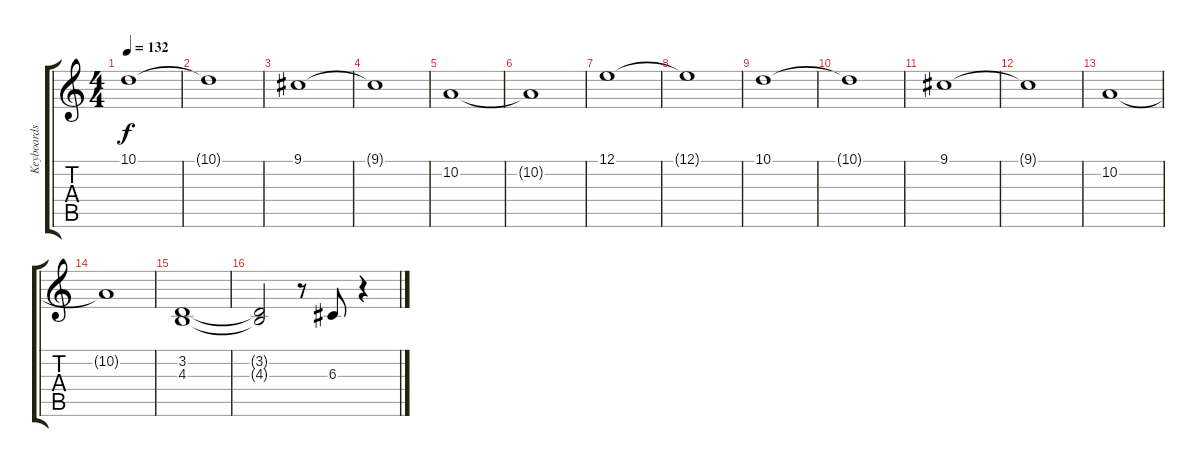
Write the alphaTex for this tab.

\track ("Keyboards 1" "Keyboards ") {instrument stringensemble2}
\staff {score tabs}
\tuning (E4 B3 G3 D3 A2 E2) {hide}
\ts (4 4)
\tempo 132
\clef g2
\ks c
10.1.1{dy f} |
10.1{t}.1 |
9.1.1 |
9.1{t}.1 |
10.2.1 |
10.2{t}.1 |
12.1.1 |
12.1{t}.1 |
10.1.1 |
10.1{t}.1 |
9.1.1 |
9.1{t}.1 |
10.2.1 |
10.2{t}.1 |
(3.2 4.3).1 |
(3.2{t} 4.3{t}).2 r.8 6.3.8 r.4
